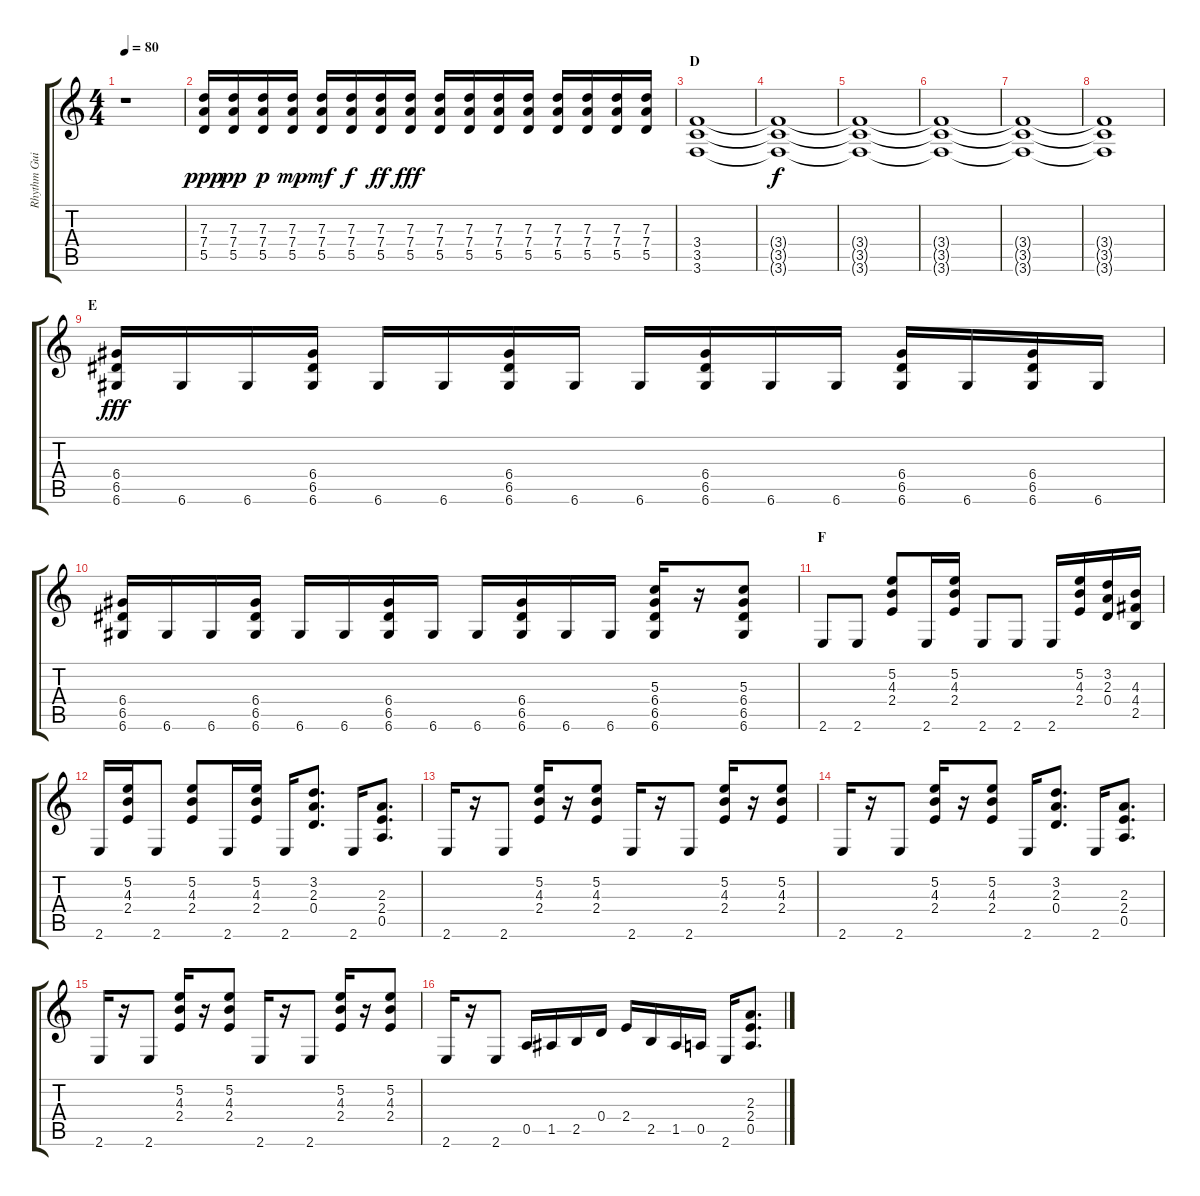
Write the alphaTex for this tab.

\track ("Rhythm Guitar 2" "Rhythm Gui") {instrument distortionguitar}
\staff {score tabs}
\tuning (E4 B3 G3 D3 A2 D2) {hide}
\ts (4 4)
\tempo 80
\clef g2
\ks c
r.1{dy fff} |
(7.3 7.4 5.5).16{dy ppp} (7.3 7.4 5.5).16{dy pp} (7.3 7.4 5.5).16{dy p} (7.3 7.4 5.5).16{dy mp} (7.3 7.4 5.5).16{dy mf} (7.3 7.4 5.5).16{dy f} (7.3 7.4 5.5).16{dy ff} (7.3 7.4 5.5).16{dy fff} (7.3 7.4 5.5).16 (7.3 7.4 5.5).16 (7.3 7.4 5.5).16 (7.3 7.4 5.5).16 (7.3 7.4 5.5).16 (7.3 7.4 5.5).16 (7.3 7.4 5.5).16 (7.3 7.4 5.5).16 |
\section ("" "D")
(3.4 3.5 3.6).1 |
(3.4{t} 3.5{t} 3.6{t}).1{dy f} |
(3.4{t} 3.5{t} 3.6{t}).1 |
(3.4{t} 3.5{t} 3.6{t}).1 |
(3.4{t} 3.5{t} 3.6{t}).1 |
(3.4{t} 3.5{t} 3.6{t}).1 |
\section ("" "E")
(6.4 6.5 6.6).16{dy fff} 6.6.16 6.6.16 (6.4 6.5 6.6).16 6.6.16 6.6.16 (6.4 6.5 6.6).16 6.6.16 6.6.16 (6.4 6.5 6.6).16 6.6.16 6.6.16 (6.4 6.5 6.6).16 6.6.16 (6.4 6.5 6.6).16 6.6.16 |
(6.4 6.5 6.6).16 6.6.16 6.6.16 (6.4 6.5 6.6).16 6.6.16 6.6.16 (6.4 6.5 6.6).16 6.6.16 6.6.16 (6.4 6.5 6.6).16 6.6.16 6.6.16 (5.3 6.4 6.5 6.6).16 r.16 (5.3 6.4 6.5 6.6).8 |
\section ("" "F")
2.6.8 2.6.8 (5.2 4.3 2.4).8 2.6.16 (5.2 4.3 2.4).16 2.6.8 2.6.8 2.6.16 (5.2 4.3 2.4).16 (3.2 2.3 0.4).16 (4.3 4.4 2.5).16 |
2.6.16 (5.2 4.3 2.4).16 2.6.8 (5.2 4.3 2.4).8 2.6.16 (5.2 4.3 2.4).16 2.6.16 (3.2 2.3 0.4).8{d} 2.6.16 (2.3 2.4 0.5).8{d} |
2.6.16 r.16 2.6.8 (5.2 4.3 2.4).16 r.16 (5.2 4.3 2.4).8 2.6.16 r.16 2.6.8 (5.2 4.3 2.4).16 r.16 (5.2 4.3 2.4).8 |
2.6.16 r.16 2.6.8 (5.2 4.3 2.4).16 r.16 (5.2 4.3 2.4).8 2.6.16 (3.2 2.3 0.4).8{d} 2.6.16 (2.3 2.4 0.5).8{d} |
2.6.16 r.16 2.6.8 (5.2 4.3 2.4).16 r.16 (5.2 4.3 2.4).8 2.6.16 r.16 2.6.8 (5.2 4.3 2.4).16 r.16 (5.2 4.3 2.4).8 |
2.6.16 r.16 2.6.8 0.5.16 1.5.16 2.5.16 0.4.16 2.4.16 2.5.16 1.5.16 0.5.16 2.6.16 (2.3 2.4 0.5).8{d}
